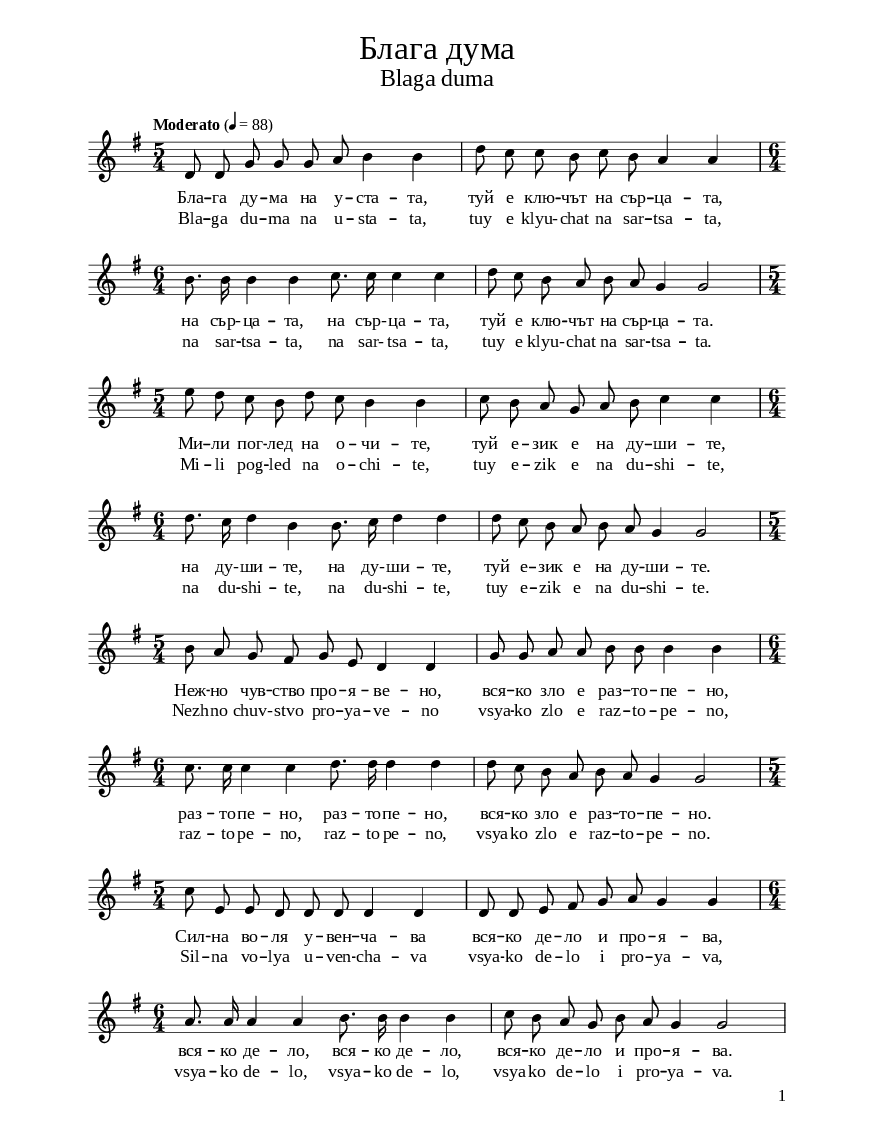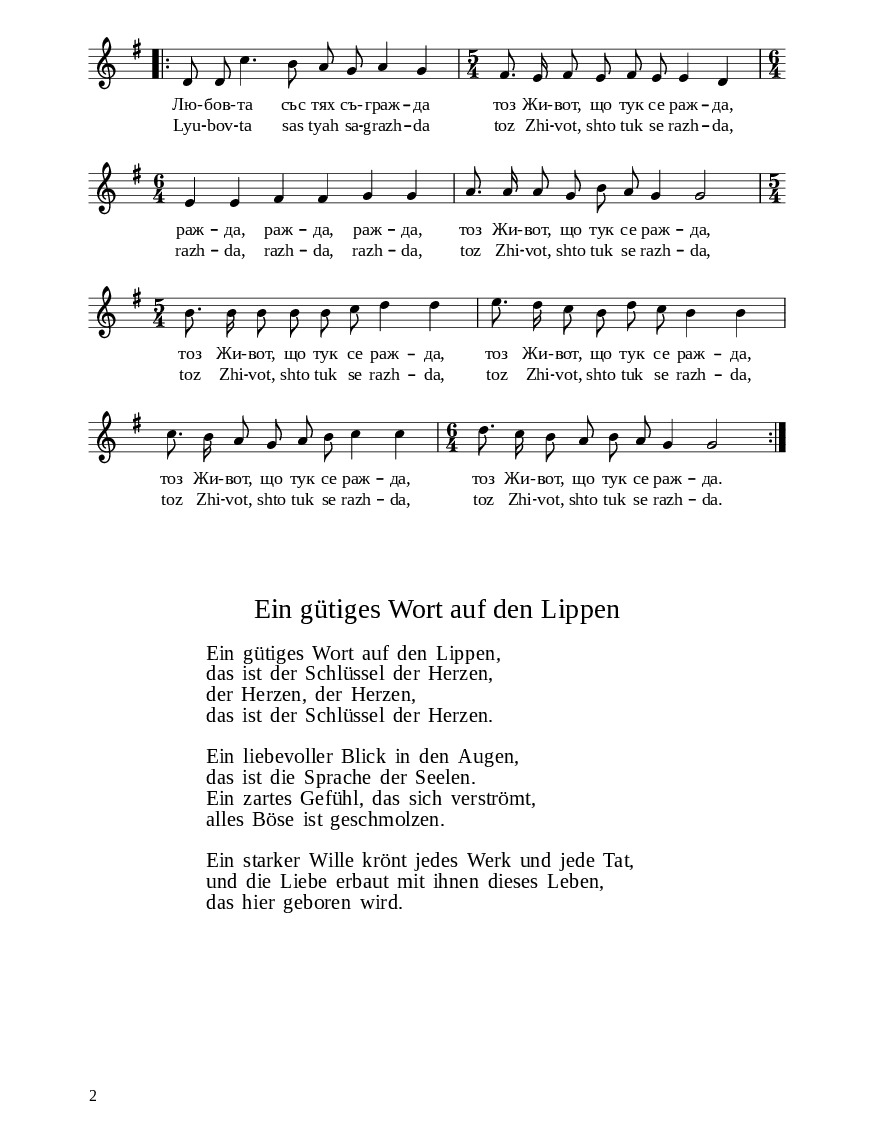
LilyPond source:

\version "2.24.0"

% include paper part and global functions
\include "include/globals.ily"

\bookpart {
  \label #'ref074
  \tocItem \markup "Блага дума – Blaga duma "
  \include "include/bookpart-paper.ily"
  \score {
    \include "include/score-layout.ily"

    \new Voice \absolute {
      \clef treble
      \key g \major
      \time 5/4
      \tempoFunc "Moderato" 4 "88"
      \autoBeamOff

      d'8 d'8 g'8 g' g' a' b'4 b' | d''8 c''8 c''8 b' c'' b' a'4 a' \break |

      \time 6/4  b'8. b'16 b'4 b' c''8. c''16 c''4 c'' | d''8 c''8 b'8 a' b' a' g'4 g'2 \break |

      \time 5/4  e''8 d''8 c''8 b' d'' c'' b'4 b' | c''8 b'8 a'8 g' a' b' c''4 c'' \break |

      \time 6/4  d''8. c''16 d''4 b' b'8. c''16 d''4 d'' | d''8 c''8 b'8 a' b' a' g'4 g'2 \break |

      \time 5/4  b'8 a'8 g'8 fis' g' e' d'4 d' | g'8 g'8 a'8 a' b' b' b'4 b' \break |

      \time 6/4  c''8. c''16 c''4 c'' d''8. d''16 d''4 d'' | d''8 c''8 b'8 a' b' a' g'4 g'2 \break |

      \time 5/4  c''8 e'8 e'8 d' d' d' d'4 d' | d'8 d'8 e'8 fis' g' a' g'4 g' | \break

      \time 6/4  a'8. a'16 a'4 a' b'8. b'16 b'4 b' | c''8 b'8 a'8 g' b' a' g'4 g'2 \break |


      \repeat volta 2 {
        d'8 d'8 c''4. b'8 a'8 g'8 a'4 g' | \time 5/4  fis'8. e'16 fis'8 e' fis' e' e'4 d' \break |

        \time 6/4  e'4 e' fis' fis' g' g' | a'8. a'16 a'8 g' b' a' g'4 g'2 \break |

        \time 5/4  b'8. b'16 b'8 b' b' c'' d''4 d'' | e''8. d''16 c''8 b' d'' c'' b'4 b' \break |

        c''8. b'16 a'8 g' a' b' c''4 c'' | \time 6/4  d''8. c''16 b'8 a' b' a' g'4 g'2 \break |
      }
    }

    \addlyrics {
      Бла -- га ду
      -- ма на у -- ста -- та, туй е клю -- чът на
      сър -- ца -- та, на "сър-" -- ца -- та, на "сър-" --
      ца -- та, туй е клю -- чът на сър -- ца -- та.
      Ми -- ли пог -- лед на о -- чи -- те, туй е --
      зик е на ду -- ши -- те, на "ду-" -- ши -- те, на
      "ду-" -- ши -- те, туй е -- зик е на ду -- ши --
      те. Неж -- но чув -- ство про -- я -- ве -- но,
      вся -- ко зло е раз -- то -- пе -- но, раз -- то
      -- пе -- но, раз -- то -- пе -- но, вся -- ко зло
      е раз -- то -- пе -- но. Сил -- на во -- ля у --
      вен -- ча -- ва вся -- ко де -- ло и про -- я --
      ва, вся -- ко де -- ло, вся -- ко де -- ло, вся
      -- ко де -- ло и про -- я -- ва. "Лю-" -- "бов-" -- та
      със тях "съ-" -- граж -- да тоз "Жи-" -- вот, що тук
      се раж -- да, раж -- да, раж -- да, раж -- да,
      тоз "Жи-" -- вот, що тук се раж -- да, тоз "Жи-" --
      вот, що тук се раж -- да, тоз "Жи-" -- вот, що
      тук се раж -- да, тоз "Жи-" -- вот, що тук се раж
      -- да, тоз "Жи-" -- вот, що тук се раж -- да.
    }
    \addlyrics {
      Bla -- ga du -- ma
      na u -- sta -- ta, tuy e "klyu-" -- chat na sar -- tsa -- ta, na
      sar -- tsa -- ta, na "sar-" -- tsa -- ta, tuy e "klyu-" -- chat na sar
      -- tsa -- ta. Mi -- li pog -- led na o -- chi -- te, tuy e --
      zik e na du -- shi -- te, na du -- shi -- te, na du -- shi --
      te, tuy e -- zik e na du -- shi -- te. Nezh -- no "chuv-" -- stvo
      pro -- ya -- ve -- no vsya -- ko zlo e raz -- to -- pe -- no, raz
      -- to -- pe -- no, raz -- to -- pe -- no, vsya -- ko zlo e raz
      -- to -- pe -- no. Sil -- na vo -- lya u -- ven -- cha -- va vsya
      -- ko de -- lo i pro -- ya -- va, vsya -- ko de -- lo, vsya --
      ko de -- lo, vsya -- ko de -- lo i pro -- ya -- va. Lyu -- bov
      -- ta sas tyah sa -- grazh -- da toz Zhi -- vot, shto tuk se razh
      -- da, razh -- da, razh -- da, razh -- da, toz Zhi -- vot,
      shto tuk se razh -- da, toz Zhi -- vot, shto tuk se razh --
      da, toz Zhi -- vot, shto tuk se razh -- da, toz Zhi -- vot,
      shto tuk se razh -- da, toz Zhi -- vot, shto tuk se razh --
      da.}
      
      \header {
        title = \titleFunc "Блага дума" "Blaga duma"
      }

      \midi{}

    } % score


 \markup \empty-two
    
    % include foreign translation(s) of the song
    \version "2.24.0"

\markup \fill-line { \fontsize #deTitleFontSize "Ein gütiges Wort auf den Lippen" }
\markup \null
\markup \null
\markup \fontsize #deCoupletFontSize {
  \hspace #10
  \override #`(baseline-skip . ,deCoupletBaselineSkip)

  \column {
    \line { " "Ein gütiges Wort auf den Lippen, }

    \line { " "das ist der Schlüssel der Herzen,}

    \line { " "der Herzen, der Herzen,}

    \line { " "das ist der Schlüssel der Herzen.}
    \line { " " }

    \line { " "Ein liebevoller Blick in den Augen,}

    \line { " "das ist die Sprache der Seelen.}

    \line { " "Ein zartes Gefühl, das sich verströmt,}

    \line { " "alles Böse ist geschmolzen.}
    \line { " " }

    \line { " "Ein starker Wille krönt jedes Werk und jede Tat,}

    \line { " "und die Liebe erbaut mit ihnen dieses Leben, }

    \line { " "das hier geboren wird.}

  }
}


  } % bookpart
